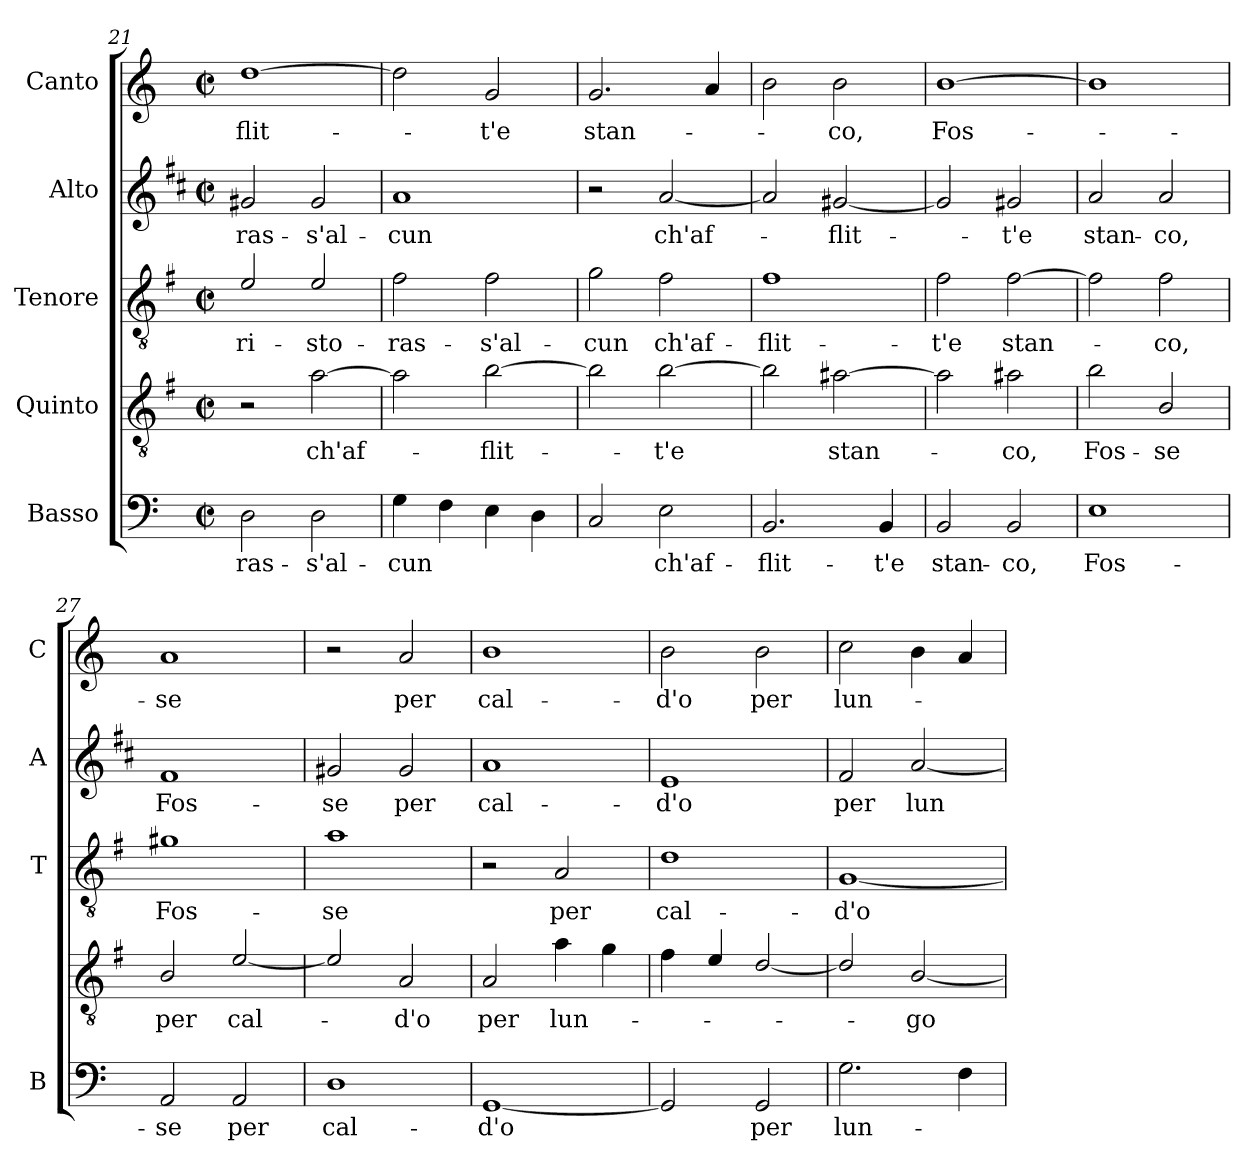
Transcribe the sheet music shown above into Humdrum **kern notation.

**kern	**text	**kern	**text	**kern	**text	**kern	**text	**kern	**text
*part5	*part5	*part4	*part4	*part3	*part3	*part2	*part2	*part1	*part1
*staff5	*staff5	*staff4	*staff4	*staff3	*staff3	*staff2	*staff2	*staff1	*staff1
*I"Basso	*	*I"Quinto	*	*I"Tenore	*	*I"Alto	*	*I"Canto	*
*I'B	*	*	*	*I'T	*	*I'A	*	*I'C	*
*clefF4	*	*clefGv2	*	*clefGv2	*	*clefG2	*	*clefG2	*
*	*	*ITrd4c7	*	*ITrd4c7	*	*ITrd1c2	*	*	*
*k[]	*	*k[]	*	*k[]	*	*k[]	*	*k[]	*
*C:	*	*C:	*	*C:	*	*C:	*	*C:	*
*M2/2	*	*M2/2	*	*M2/2	*	*M2/2	*	*M2/2	*
*met(c|)	*	*met(c|)	*	*met(c|)	*	*met(c|)	*	*met(c|)	*
=21	=21	=21	=21	=21	=21	=21	=21	=21	=21
!	!LO:LY:b	!	!	!	!	!	!	!	!
!	!	!	!	!	!LO:LY:b	!	!	!	!
!	!	!	!	!	!	!	!LO:LY:b	!	!
!	!	!	!	!	!	!	!	!	!LO:LY:b
2D\	-ras-	2r	.	2A/	ri-	2f#X/	-ras-	[1dd	-flit-
!	!LO:LY:b	!	!	!	!	!	!	!	!
!	!	!	!LO:LY:b	!	!	!	!	!	!
!	!	!	!	!	!LO:LY:b	!	!	!	!
!	!	!	!	!	!	!	!LO:LY:b	!	!
2D\	-s'al-	[2d\	ch'af-	2A/	-sto-	2f#/	-s'al-	.	.
=22	=22	=22	=22	=22	=22	=22	=22	=22	=22
!	!LO:LY:b	!	!	!	!	!	!	!	!
!	!	!	!	!	!LO:LY:b	!	!	!	!
!	!	!	!	!	!	!	!LO:LY:b	!	!
4G\	-cun	2d\]	.	2B\	-ras-	1g	-cun	2dd\]	.
4F\	.	.	.	.	.	.	.	.	.
!	!	!	!LO:LY:b	!	!	!	!	!	!
!	!	!	!	!	!LO:LY:b	!	!	!	!
!	!	!	!	!	!	!	!	!	!LO:LY:b
4E\	.	[2e\	-flit-	2B\	-s'al-	.	.	2g/	-t'e
4D\	.	.	.	.	.	.	.	.	.
=23	=23	=23	=23	=23	=23	=23	=23	=23	=23
!	!	!	!	!	!LO:LY:b	!	!	!	!
!	!	!	!	!	!	!	!	!	!LO:LY:b
2C/	.	2e\]	.	2c\	-cun	2r	.	2.g/	stan-
!	!LO:LY:b	!	!	!	!	!	!	!	!
!	!	!	!LO:LY:b	!	!	!	!	!	!
!	!	!	!	!	!LO:LY:b	!	!	!	!
!	!	!	!	!	!	!	!LO:LY:b	!	!
2E\	ch'af-	[2e\	-t'e	2B\	ch'af-	[2g/	ch'af-	.	.
.	.	.	.	.	.	.	.	4a/	.
!!LO:LB:g=z
=24	=24	=24	=24	=24	=24	=24	=24	=24	=24
!	!LO:LY:b	!	!	!	!	!	!	!	!
!	!	!	!	!	!LO:LY:b	!	!	!	!
2.BB/	-flit-	2e\]	.	1B	-flit-	2g/]	.	2b\	.
!	!	!	!LO:LY:b	!	!	!	!	!	!
!	!	!	!	!	!	!	!LO:LY:b	!	!
!	!	!	!	!	!	!	!	!	!LO:LY:b
.	.	[2d#X\	stan-	.	.	[2f#X/	-flit-	2b\	-co,
!	!LO:LY:b	!	!	!	!	!	!	!	!
4BB/	-t'e	.	.	.	.	.	.	.	.
=25	=25	=25	=25	=25	=25	=25	=25	=25	=25
!	!LO:LY:b	!	!	!	!	!	!	!	!
!	!	!	!	!	!LO:LY:b	!	!	!	!
!	!	!	!	!	!	!	!	!	!LO:LY:b
2BB/	stan-	2d#\]	.	2B\	-t'e	2f#/]	.	[1b	Fos-
!	!LO:LY:b	!	!	!	!	!	!	!	!
!	!	!	!LO:LY:b	!	!	!	!	!	!
!	!	!	!	!	!LO:LY:b	!	!	!	!
!	!	!	!	!	!	!	!LO:LY:b	!	!
2BB/	-co,	2d#X\	-co,	[2B\	stan-	2f#X/	-t'e	.	.
=26	=26	=26	=26	=26	=26	=26	=26	=26	=26
!	!LO:LY:b	!	!	!	!	!	!	!	!
!	!	!	!LO:LY:b	!	!	!	!	!	!
!	!	!	!	!	!	!	!LO:LY:b	!	!
1E	Fos-	2e\	Fos-	2B\]	.	2g/	stan-	1b]	.
!	!	!	!LO:LY:b	!	!	!	!	!	!
!	!	!	!	!	!LO:LY:b	!	!	!	!
!	!	!	!	!	!	!	!LO:LY:b	!	!
.	.	2E/	-se	2B\	-co,	2g/	-co,	.	.
=27	=27	=27	=27	=27	=27	=27	=27	=27	=27
!	!LO:LY:b	!	!	!	!	!	!	!	!
!	!	!	!LO:LY:b	!	!	!	!	!	!
!	!	!	!	!	!LO:LY:b	!	!	!	!
!	!	!	!	!	!	!	!LO:LY:b	!	!
!	!	!	!	!	!	!	!	!	!LO:LY:b
2AA/	-se	2E/	per	1c#X	Fos-	1e	Fos-	1a	-se
!	!LO:LY:b	!	!	!	!	!	!	!	!
!	!	!	!LO:LY:b	!	!	!	!	!	!
2AA/	per	[2A/	cal-	.	.	.	.	.	.
=28	=28	=28	=28	=28	=28	=28	=28	=28	=28
!	!LO:LY:b	!	!	!	!	!	!	!	!
!	!	!	!	!	!LO:LY:b	!	!	!	!
!	!	!	!	!	!	!	!LO:LY:b	!	!
1D	cal-	2A/]	.	1d	-se	2f#X/	-se	2r	.
!	!	!	!LO:LY:b	!	!	!	!	!	!
!	!	!	!	!	!	!	!LO:LY:b	!	!
!	!	!	!	!	!	!	!	!	!LO:LY:b
.	.	2D/	-d'o	.	.	2f#/	per	2a/	per
=29	=29	=29	=29	=29	=29	=29	=29	=29	=29
!	!LO:LY:b	!	!	!	!	!	!	!	!
!	!	!	!LO:LY:b	!	!	!	!	!	!
!	!	!	!	!	!	!	!LO:LY:b	!	!
!	!	!	!	!	!	!	!	!	!LO:LY:b
[1GG	-d'o	2D/	per	2r	.	1g	cal-	1b	cal-
!	!	!	!LO:LY:b	!	!	!	!	!	!
!	!	!	!	!	!LO:LY:b	!	!	!	!
.	.	4d\	lun-	2D/	per	.	.	.	.
.	.	4c\	.	.	.	.	.	.	.
=30	=30	=30	=30	=30	=30	=30	=30	=30	=30
!	!	!	!	!	!LO:LY:b	!	!	!	!
!	!	!	!	!	!	!	!LO:LY:b	!	!
!	!	!	!	!	!	!	!	!	!LO:LY:b
2GG/]	.	4B\	.	1G	cal-	1d	-d'o	2b\	-d'o
.	.	4A/	.	.	.	.	.	.	.
!	!LO:LY:b	!	!	!	!	!	!	!	!
!	!	!	!	!	!	!	!	!	!LO:LY:b
2GG/	per	[2G/	.	.	.	.	.	2b\	per
=31	=31	=31	=31	=31	=31	=31	=31	=31	=31
!	!LO:LY:b	!	!	!	!	!	!	!	!
!	!	!	!	!	!LO:LY:b	!	!	!	!
!	!	!	!	!	!	!	!LO:LY:b	!	!
!	!	!	!	!	!	!	!	!	!LO:LY:b
2.G\	lun-	2G/]	.	[1C	-d'o	2e/	per	2cc\	lun-
!	!	!	!LO:LY:b	!	!	!	!	!	!
!	!	!	!	!	!	!	!LO:LY:b	!	!
.	.	[2E/	-go	.	.	[2g/	lun-	4b\	.
4F\	.	.	.	.	.	.	.	4a/	.
=	=	=	=	=	=	=	=	=	=
*-	*-	*-	*-	*-	*-	*-	*-	*-	*-
